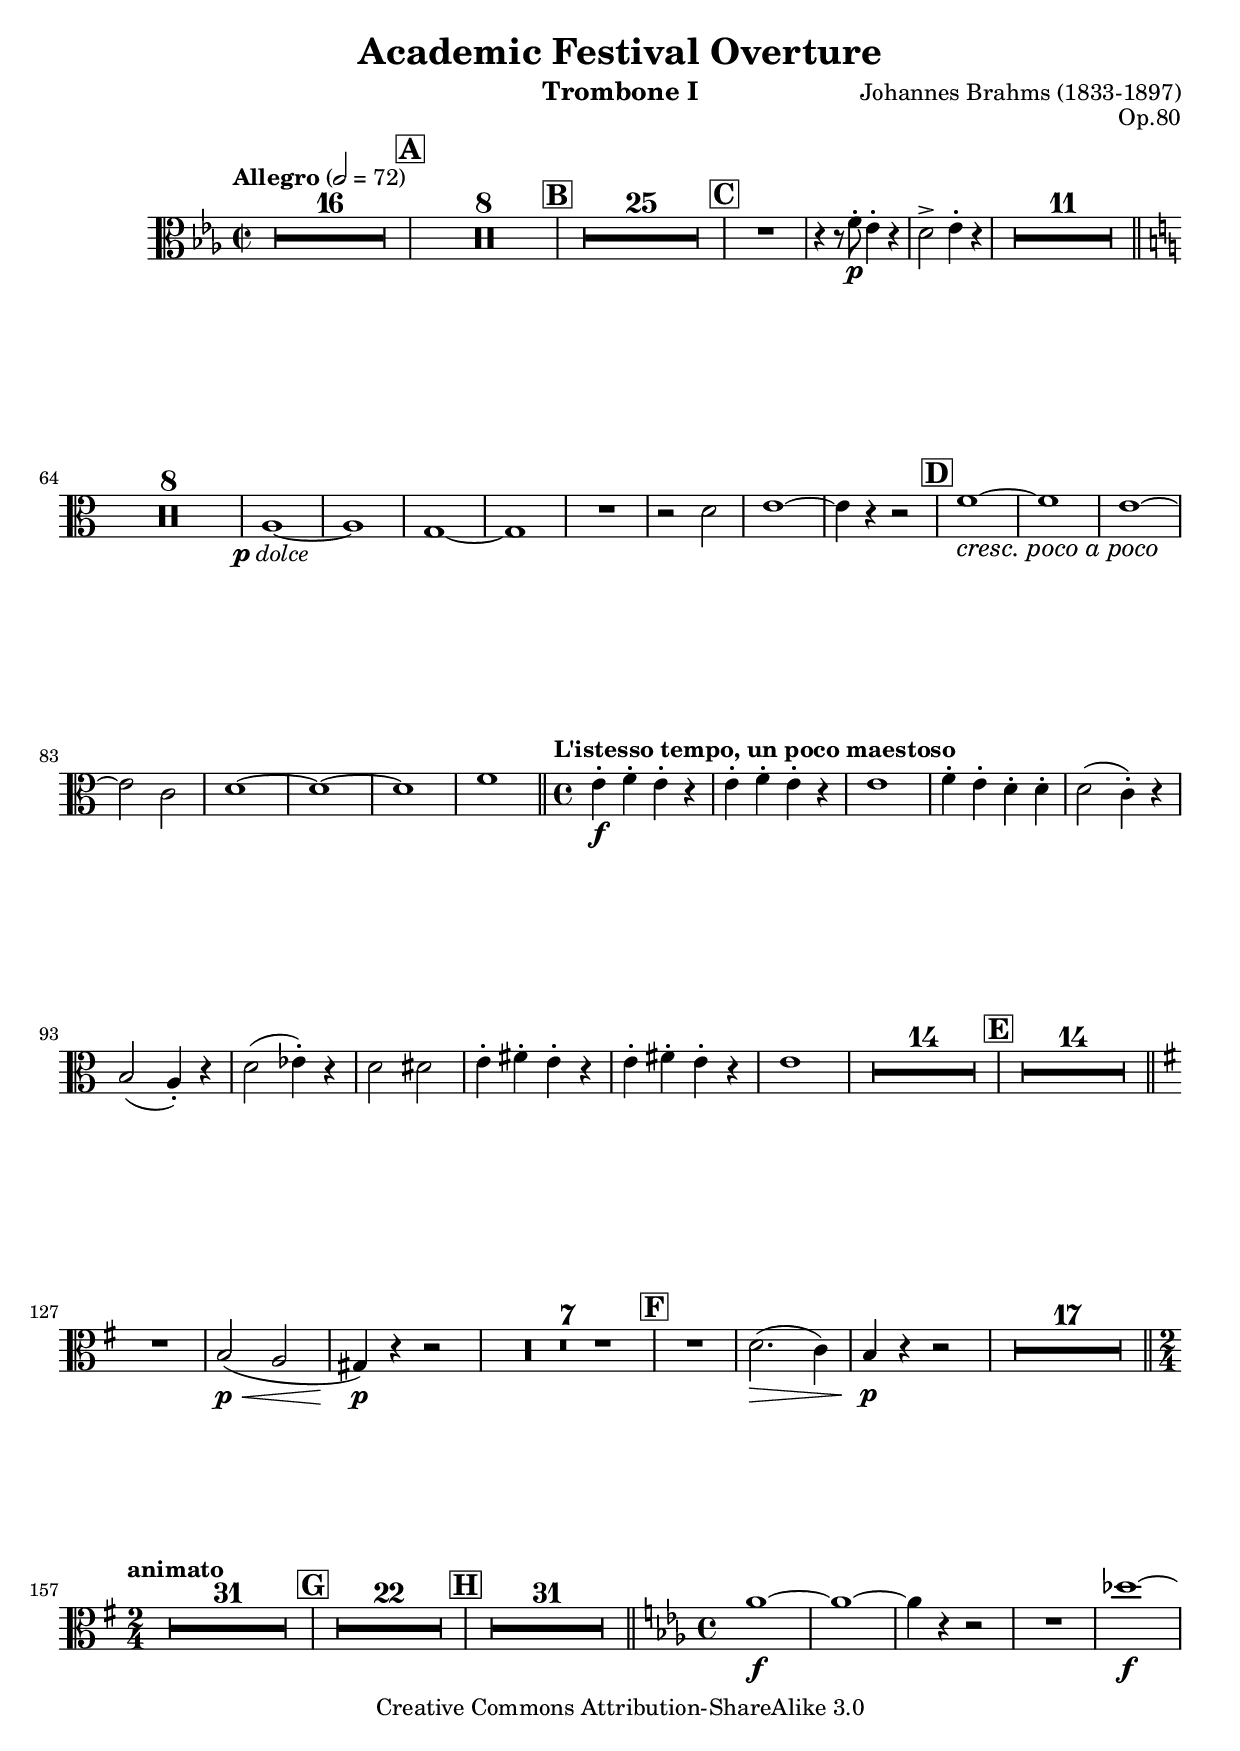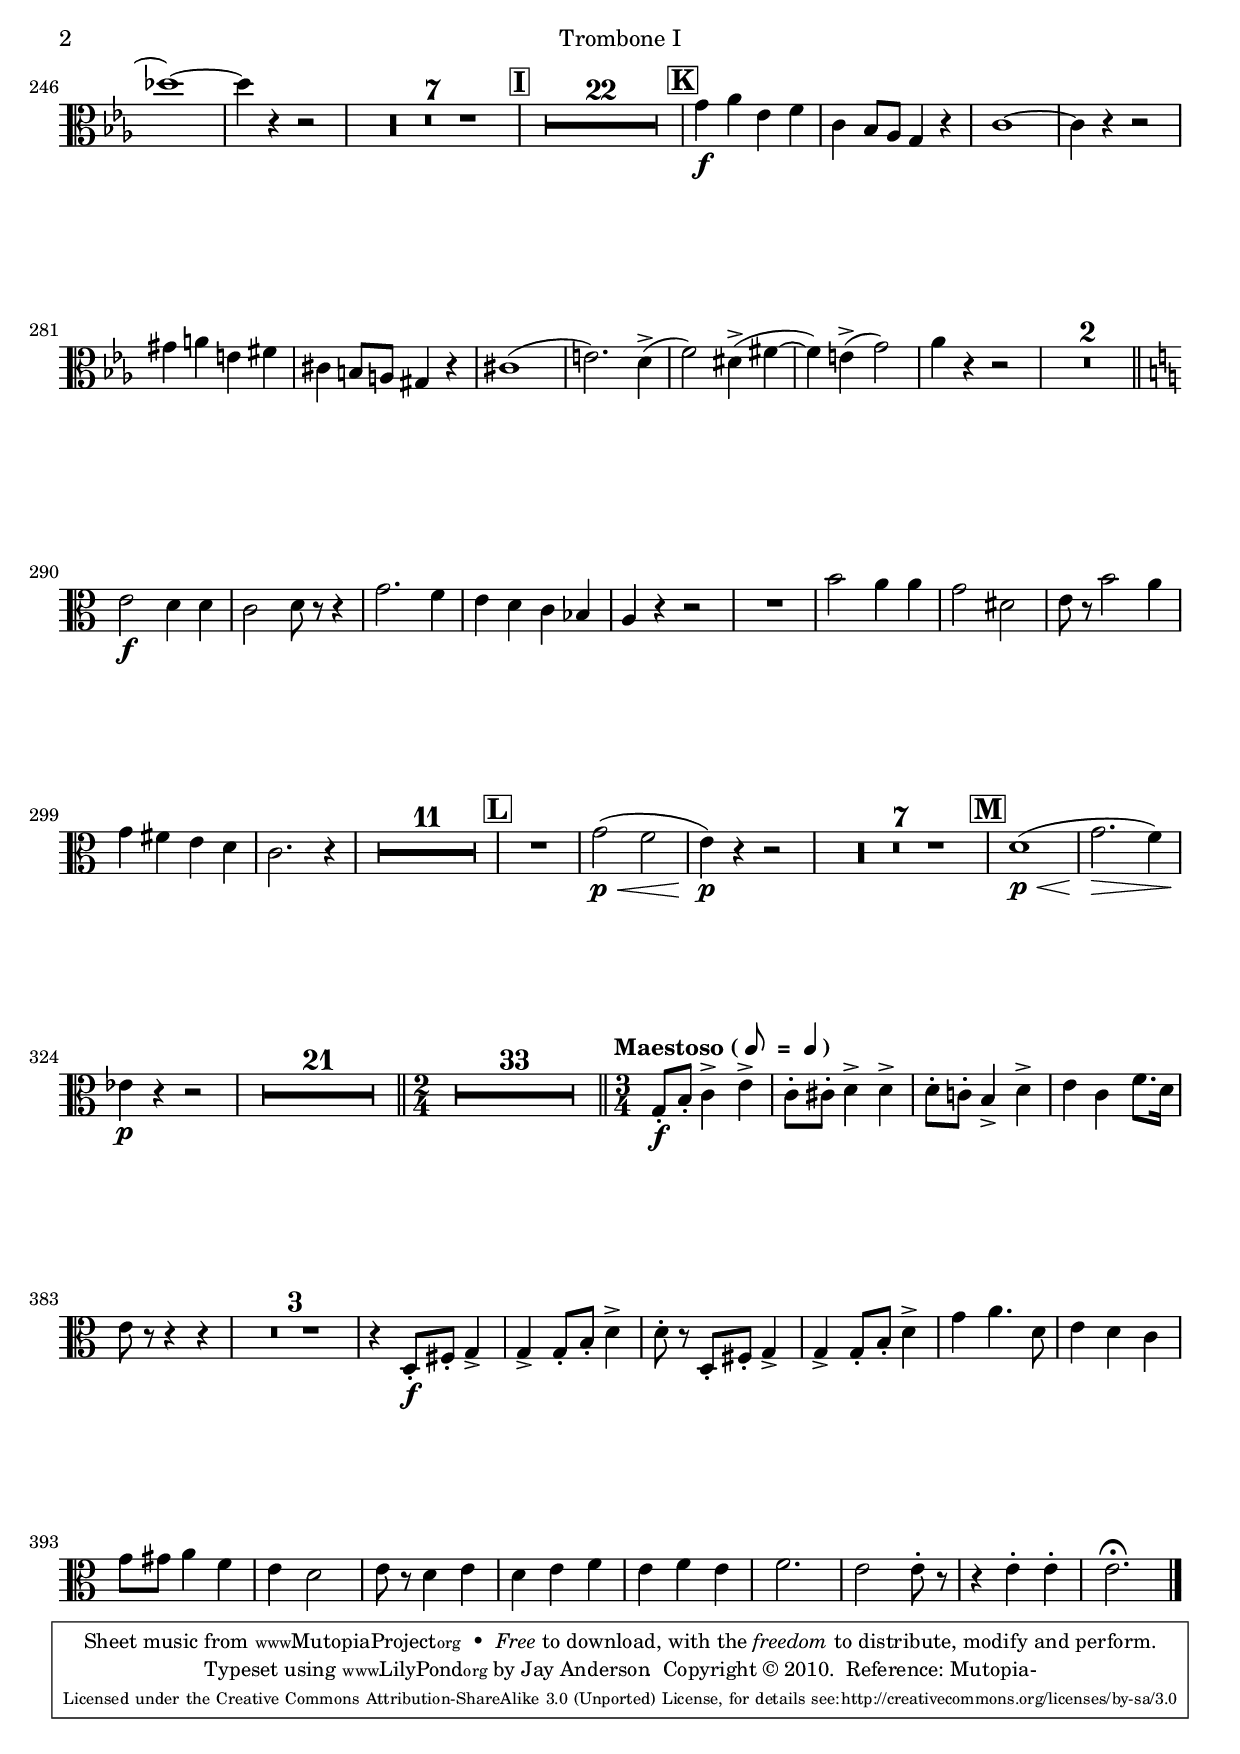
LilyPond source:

\version "2.13.15"

\include "trombone1.ily"
\include "defs.ily"

instrument = "Trombone I"

\include "header.ily"

\score
{
  \new Staff
  {
    << \removeWithTag #'score \tromboneOne \outline >>
  }
}
